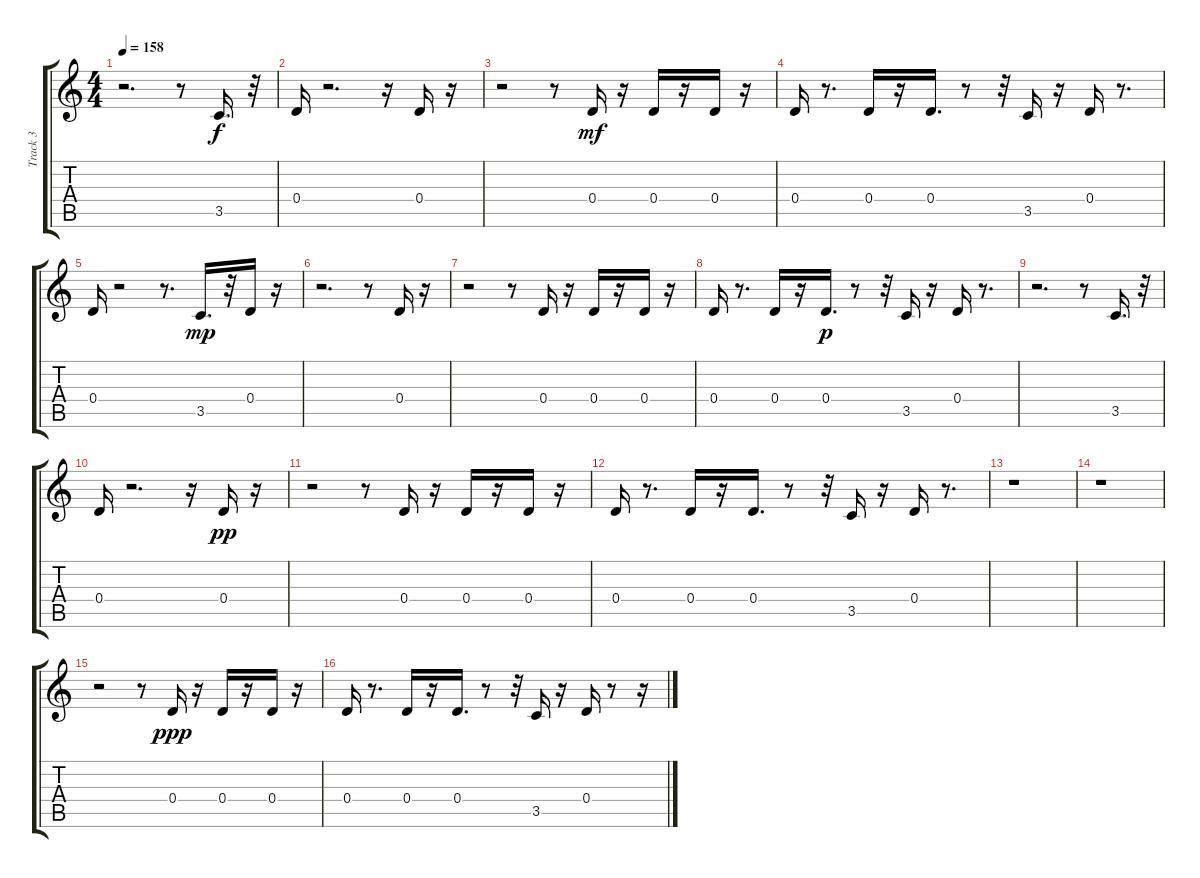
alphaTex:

\track ("Track 3" "Track 3") {instrument electricguitarmuted}
\staff {score tabs}
\tuning (E4 B3 G3 D3 A2 E2) {hide}
\ts (4 4)
\tempo 158
\clef g2
\ks c
r.2{d dy ff} r.8 3.5.16{d dy f} r.32 |
0.4.16 r.2{d} r.16 0.4.16 r.16 |
r.2 r.8 0.4.16{dy mf} r.16 0.4.16 r.16 0.4.16 r.16 |
0.4.16 r.8{d} 0.4.16 r.16 0.4.16{d} r.8 r.32 3.5.16 r.16 0.4.16 r.8{d} |
0.4.16 r.2 r.8{d} 3.5.16{d dy mp} r.32 0.4.16 r.16 |
r.2{d} r.8 0.4.16 r.16 |
r.2 r.8 0.4.16 r.16 0.4.16 r.16 0.4.16 r.16 |
0.4.16 r.8{d} 0.4.16 r.16 0.4.16{d dy p} r.8 r.32 3.5.16 r.16 0.4.16 r.8{d} |
r.2{d} r.8 3.5.16{d} r.32 |
0.4.16 r.2{d} r.16 0.4.16{dy pp} r.16 |
r.2 r.8 0.4.16 r.16 0.4.16 r.16 0.4.16 r.16 |
0.4.16 r.8{d} 0.4.16 r.16 0.4.16{d} r.8 r.32 3.5.16 r.16 0.4.16 r.8{d} |
r.1 |
r.1 |
r.2 r.8 0.4.16{dy ppp} r.16 0.4.16 r.16 0.4.16 r.16 |
0.4.16 r.8{d} 0.4.16 r.16 0.4.16{d} r.8 r.32 3.5.16 r.16 0.4.16 r.8 r.16
